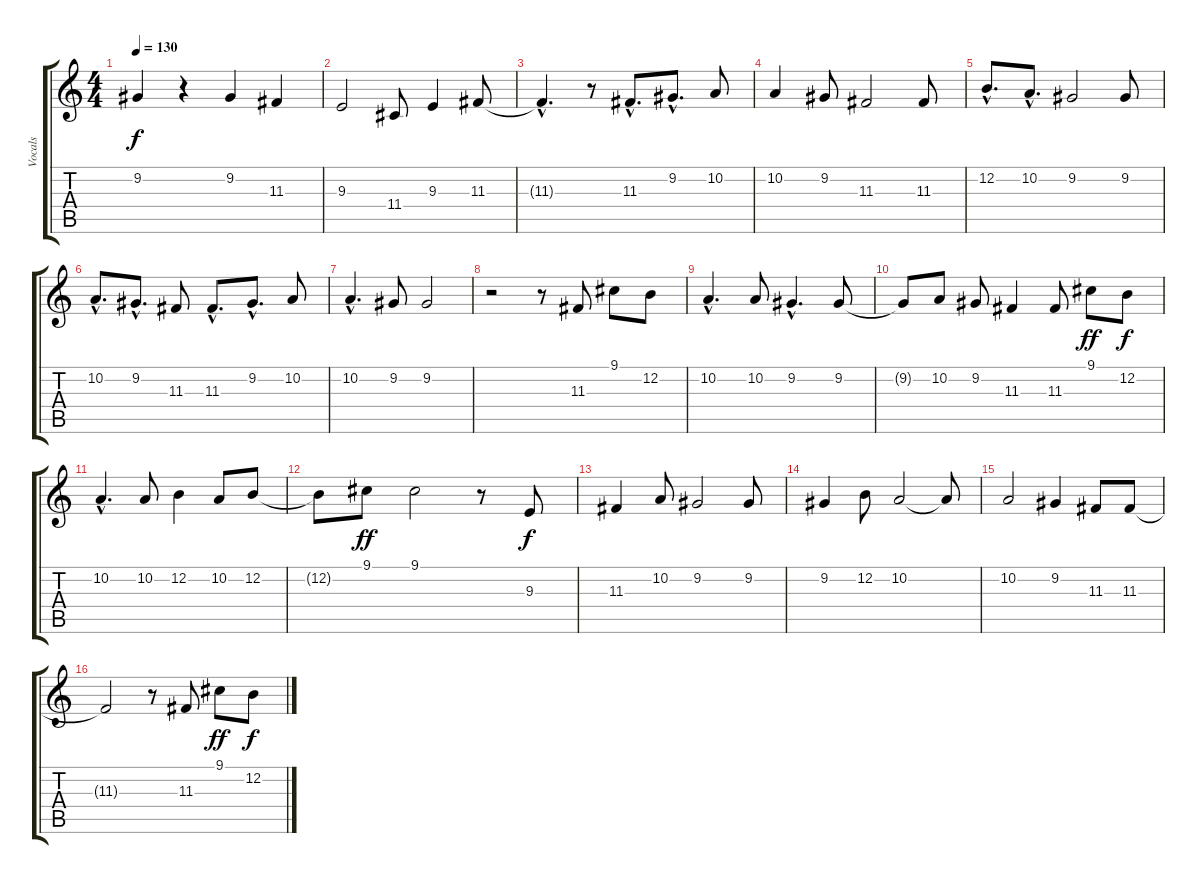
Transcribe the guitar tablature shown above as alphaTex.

\track ("Vocals" "Vocals") {instrument flute}
\staff {score tabs}
\tuning (E4 B3 G3 D3 A2 E2) {hide}
\ts (4 4)
\tempo 130
\clef g2
\ks c
9.2{t}.4{dy f} r.4 9.2.4 11.3.4 |
9.3.2 11.4.8 9.3.4 11.3.8 |
11.3{hac t}.4{d} r.8 11.3{hac}.8{d} 9.2{hac}.8{d} 10.2.8 |
10.2.4 9.2.8 11.3.2 11.3.8 |
12.2{hac}.8{d} 10.2{hac}.8{d} 9.2.2 9.2.8 |
10.2{hac}.8{d} 9.2{hac}.8{d} 11.3.8 11.3{hac}.8{d} 9.2{hac}.8{d} 10.2.8 |
10.2{hac}.4{d} 9.2.8 9.2.2 |
r.2 r.8 11.3.8 9.1.8 12.2.8 |
10.2{hac}.4{d} 10.2.8 9.2{hac}.4{d} 9.2.8 |
9.2{t}.8 10.2.8 9.2.8 11.3.4 11.3.8 9.1.8{dy ff} 12.2.8{dy f} |
10.2{hac}.4{d} 10.2.8 12.2.4 10.2.8 12.2.8 |
12.2{t}.8 9.1.8{dy ff} 9.1.2 r.8 9.3.8{dy f} |
11.3.4 10.2.8 9.2.2 9.2.8 |
9.2.4 12.2.8 10.2.2 10.2{t}.8 |
10.2.2 9.2.4 11.3.8 11.3.8 |
11.3{t}.2 r.8 11.3.8 9.1.8{dy ff} 12.2.8{dy f}
